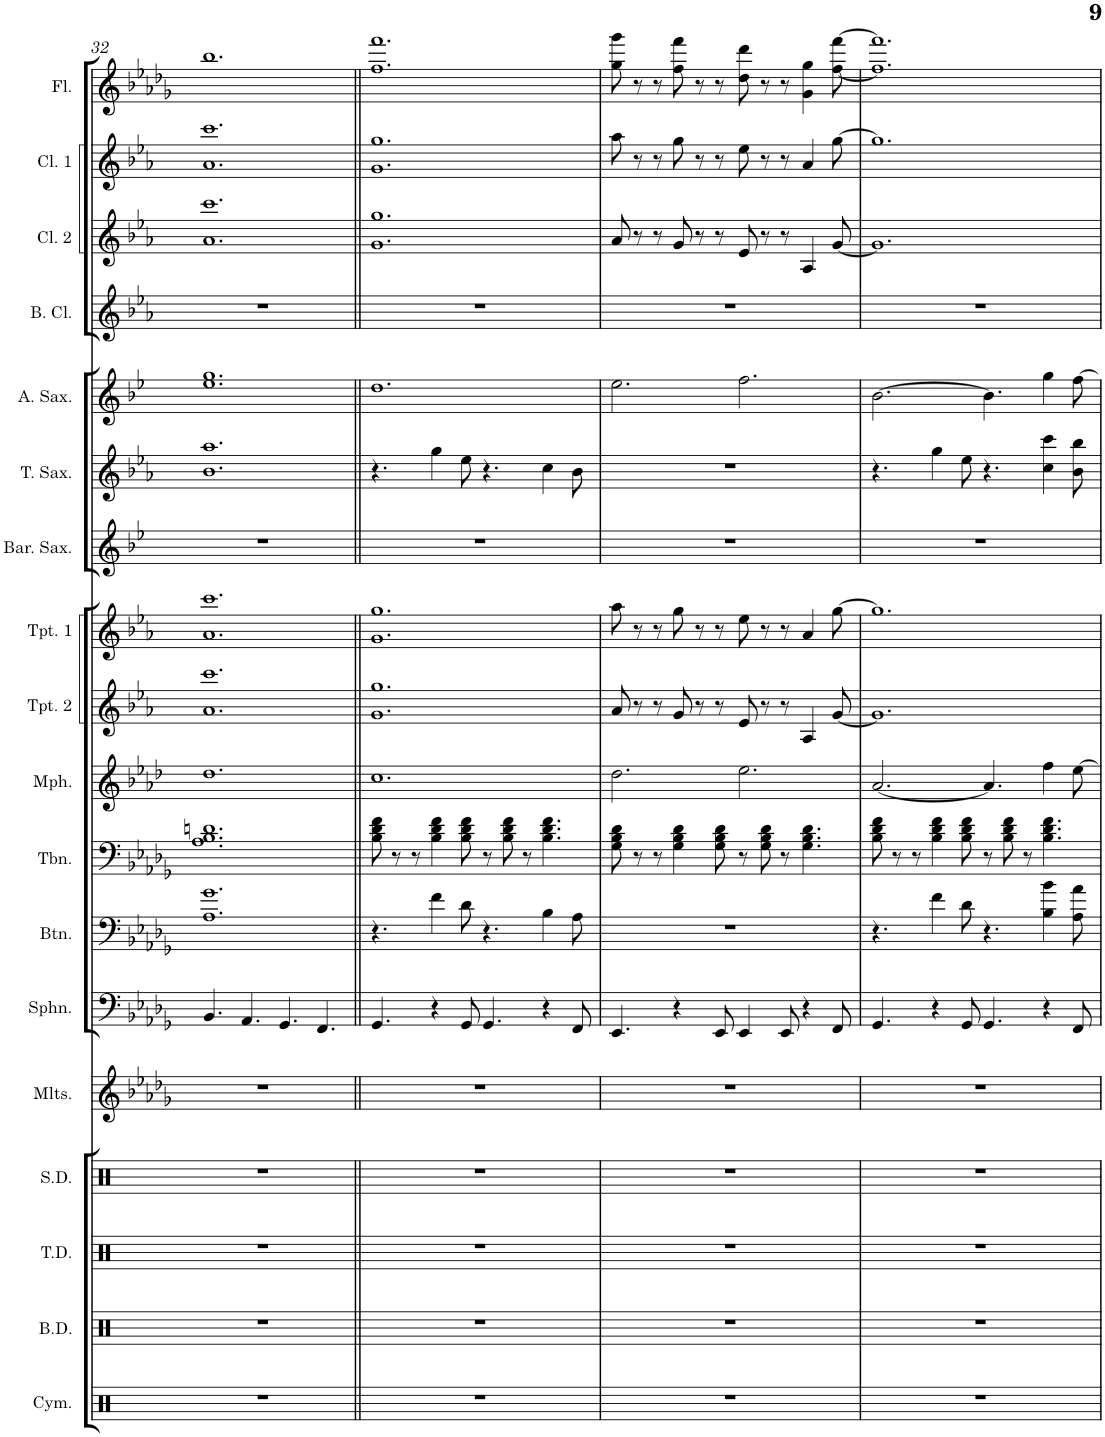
**kern	**kern	**kern	**kern	**kern	**kern	**kern	**kern	**kern	**kern	**kern	**kern	**kern	**kern	**kern	**kern	**kern	**kern
*part18	*part17	*part16	*part15	*part14	*part13	*part12	*part11	*part10	*part9	*part8	*part7	*part6	*part5	*part4	*part3	*part2	*part1
*staff18	*staff17	*staff16	*staff15	*staff14	*staff13	*staff12	*staff11	*staff10	*staff9	*staff8	*staff7	*staff6	*staff5	*staff4	*staff3	*staff2	*staff1
*I"Cymbals	*I"Bass Drums	*I"Tenor Drums	*I"Snare Drum	*I"Mallets	*I"Sousaphone	*I"Baritone	*I"Trombone	*I"Mellophone	*I"Trumpet 2	*I"Trumpet 1	*I"Baritone Sax	*I"Tenor Sax	*I"Alto Sax	*I"Bass Clarinet	*I"Clarinet 2	*I"Clarinet 1	*I"Flute
*I'Cym.	*I'B.D.	*I'T.D.	*I'S.D.	*I'Mlts.	*I'Sphn.	*I'Btn.	*I'Tbn.	*I'Mph.	*I'Tpt. 2	*I'Tpt. 1	*I'Bar. Sax.	*I'T. Sax.	*I'A. Sax.	*I'B. Cl.	*I'Cl. 2	*I'Cl. 1	*I'Fl.
!!LO:PB:g=z
*clefX	*clefX	*clefX	*clefX	*clefG2	*clefF4	*clefF4	*clefF4	*clefG2	*clefG2	*clefG2	*clefG2	*clefG2	*clefG2	*clefG2	*clefG2	*clefG2	*clefG2
*	*	*	*	*Trd-7c-12	*	*Trd4c7	*	*Trd4c7	*Trd1c2	*Trd1c2	*Trd12c21	*Trd8c14	*Trd5c9	*Trd8c14	*Trd1c2	*Trd1c2	*
*k[]	*k[]	*k[]	*k[]	*k[b-e-a-d-g-]	*k[b-e-a-d-g-]	*k[b-e-a-d-g-]	*k[b-e-a-d-g-]	*k[b-e-a-d-]	*k[b-e-a-]	*k[b-e-a-]	*k[b-e-]	*k[b-e-a-]	*k[b-e-]	*k[b-e-a-]	*k[b-e-a-]	*k[b-e-a-]	*k[b-e-a-d-g-]
*M12/8	*M12/8	*M12/8	*M12/8	*M12/8	*M12/8	*M12/8	*M12/8	*M12/8	*M12/8	*M12/8	*M12/8	*M12/8	*M12/8	*M12/8	*M12/8	*M12/8	*M12/8
=32	=32	=32	=32	=32	=32	=32	=32	=32	=32	=32	=32	=32	=32	=32	=32	=32	=32
1.r	1.r	1.r	1.r	1.r	4.BB-/	1.A- 1.g-	1.A- 1.B- 1.dn	1.dd-	1.a- 1.ccc	1.a- 1.ccc	1.r	1.b- 1.aa-	1.ee- 1.gg	1.r	1.a- 1.ccc	1.a- 1.ccc	1.bb-
.	.	.	.	.	4.AA-/	.	.	.	.	.	.	.	.	.	.	.	.
.	.	.	.	.	4.GG-/	.	.	.	.	.	.	.	.	.	.	.	.
.	.	.	.	.	4.FF/	.	.	.	.	.	.	.	.	.	.	.	.
=33||	=33||	=33||	=33||	=33||	=33||	=33||	=33||	=33||	=33||	=33||	=33||	=33||	=33||	=33||	=33||	=33||	=33||
1.r	1.r	1.r	1.r	1.r	4.GG-/	4.r	8B-\ 8d-\ 8f\	1.cc	1.g 1.gg	1.g 1.gg	1.r	4.r	1.dd	1.r	1.g 1.gg	1.g 1.gg	1.ff 1.fff
.	.	.	.	.	.	.	8r	.	.	.	.	.	.	.	.	.	.
.	.	.	.	.	.	.	8r	.	.	.	.	.	.	.	.	.	.
.	.	.	.	.	4r	4f\	4B-\ 4d-\ 4f\	.	.	.	.	4gg\	.	.	.	.	.
.	.	.	.	.	8GG-/	8d-\	8B-\ 8d-\ 8f\	.	.	.	.	8ee-\	.	.	.	.	.
.	.	.	.	.	4.GG-/	4.r	8r	.	.	.	.	4.r	.	.	.	.	.
.	.	.	.	.	.	.	8B-\ 8d-\ 8f\	.	.	.	.	.	.	.	.	.	.
.	.	.	.	.	.	.	8r	.	.	.	.	.	.	.	.	.	.
.	.	.	.	.	4r	4B-\	4.B-\ 4.d-\ 4.f\	.	.	.	.	4cc\	.	.	.	.	.
.	.	.	.	.	8FF/	8A-\	.	.	.	.	.	8b-\	.	.	.	.	.
=34	=34	=34	=34	=34	=34	=34	=34	=34	=34	=34	=34	=34	=34	=34	=34	=34	=34
1.r	1.r	1.r	1.r	1.r	4.EE-/	1.r	8G-\ 8B-\ 8d-\	2.dd-\	8a-/	8aa-\	1.r	1.r	2.ee-\	1.r	8a-/	8aa-\	8gg-\ 8ggg-\
.	.	.	.	.	.	.	8r	.	8r	8r	.	.	.	.	8r	8r	8r
.	.	.	.	.	.	.	8r	.	8r	8r	.	.	.	.	8r	8r	8r
.	.	.	.	.	4r	.	4G-\ 4B-\ 4d-\	.	8g/	8gg\	.	.	.	.	8g/	8gg\	8ff\ 8fff\
.	.	.	.	.	.	.	.	.	8r	8r	.	.	.	.	8r	8r	8r
.	.	.	.	.	8EE-/	.	8G-\ 8B-\ 8d-\	.	8r	8r	.	.	.	.	8r	8r	8r
.	.	.	.	.	4EE-/	.	8r	2.ee-\	8e-/	8ee-\	.	.	2.ff\	.	8e-/	8ee-\	8dd-\ 8ddd-\
.	.	.	.	.	.	.	8G-\ 8B-\ 8d-\	.	8r	8r	.	.	.	.	8r	8r	8r
.	.	.	.	.	8EE-/	.	8r	.	8r	8r	.	.	.	.	8r	8r	8r
.	.	.	.	.	4r	.	4.G-\ 4.B-\ 4.d-\	.	4A-/	4a-/	.	.	.	.	4A-/	4a-/	4g-\ 4gg-\
.	.	.	.	.	8FF/	.	.	.	[8g/	[8gg\	.	.	.	.	[8g/	[8gg\	[8ff\ [8fff\
=35	=35	=35	=35	=35	=35	=35	=35	=35	=35	=35	=35	=35	=35	=35	=35	=35	=35
1.r	1.r	1.r	1.r	1.r	4.GG-/	4.r	8B-\ 8d-\ 8f\	[2.a-/	1.g]	1.gg]	1.r	4.r	[2.b-\	1.r	1.g]	1.gg]	1.ff] 1.fff]
.	.	.	.	.	.	.	8r	.	.	.	.	.	.	.	.	.	.
.	.	.	.	.	.	.	8r	.	.	.	.	.	.	.	.	.	.
.	.	.	.	.	4r	4f\	4B-\ 4d-\ 4f\	.	.	.	.	4gg\	.	.	.	.	.
.	.	.	.	.	8GG-/	8d-\	8B-\ 8d-\ 8f\	.	.	.	.	8ee-\	.	.	.	.	.
.	.	.	.	.	4.GG-/	4.r	8r	4.a-/]	.	.	.	4.r	4.b-\]	.	.	.	.
.	.	.	.	.	.	.	8B-\ 8d-\ 8f\	.	.	.	.	.	.	.	.	.	.
.	.	.	.	.	.	.	8r	.	.	.	.	.	.	.	.	.	.
.	.	.	.	.	4r	4B-\ 4b-\	4.B-\ 4.d-\ 4.f\	4ff\	.	.	.	4cc\ 4ccc\	4gg\	.	.	.	.
.	.	.	.	.	8FF/	8A-\ 8a-\	.	[8ee-\	.	.	.	8b-\ 8bb-\	[8ff\	.	.	.	.
=	=	=	=	=	=	=	=	=	=	=	=	=	=	=	=	=	=
*-	*-	*-	*-	*-	*-	*-	*-	*-	*-	*-	*-	*-	*-	*-	*-	*-	*-
